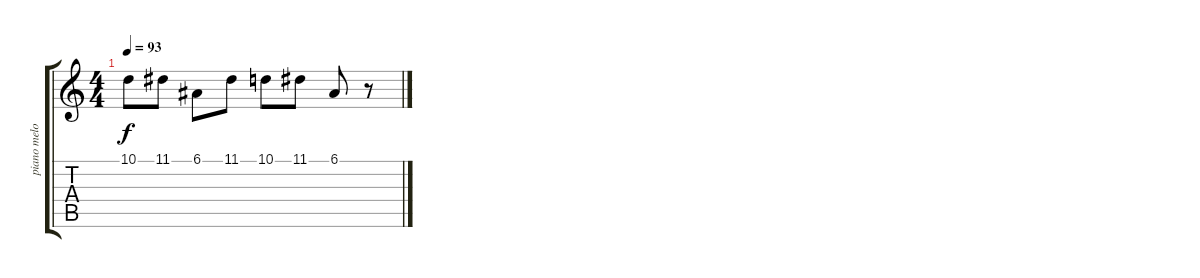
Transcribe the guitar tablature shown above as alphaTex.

\track ("piano melody2" "piano melo") {instrument stringensemble1}
\staff {score tabs}
\tuning (E4 B3 G3 D3 A2 E2) {hide}
\ts (4 4)
\tempo 93
\clef g2
\ks c
10.1.8{dy f} 11.1.8 6.1.8 11.1.8 10.1.8 11.1.8 6.1.8 r.8
